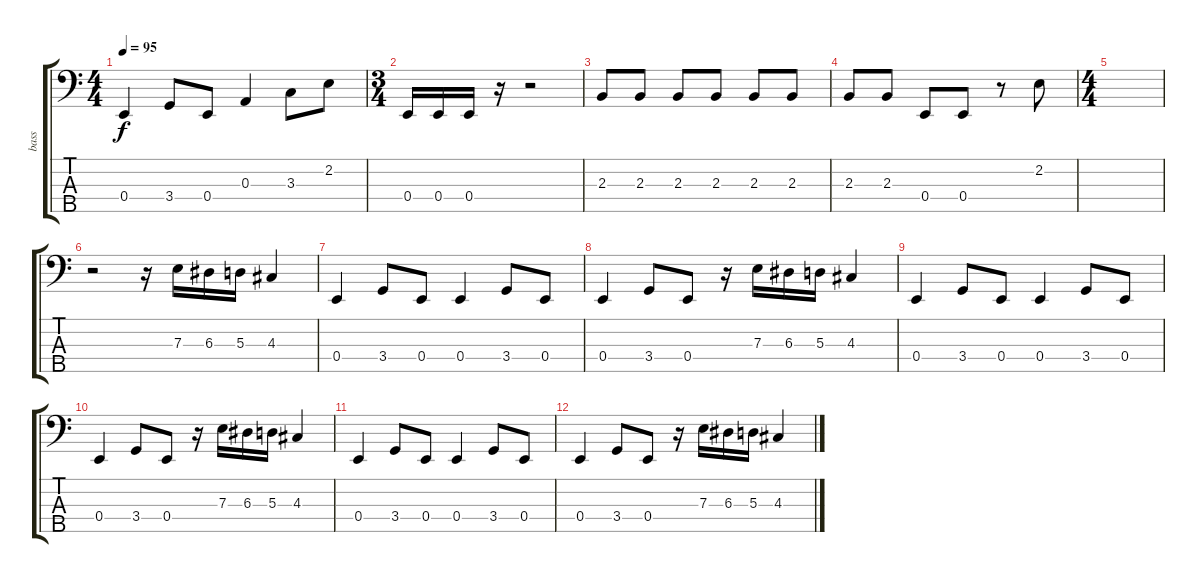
\track ("bass" "bass") {instrument slapbass2}
\staff {score tabs}
\tuning (G2 D2 A1 E1 B0) {hide}
\ts (4 4)
\tempo 95
\clef f4
\ks c
0.4.4{dy f} 3.4.8 0.4.8 0.3.4 3.3.8 2.2.8 |
\ts (3 4)
0.4.16 0.4.16 0.4.16 r.16 r.2 |
2.3.8 2.3.8 2.3.8 2.3.8 2.3.8 2.3.8 |
2.3.8 2.3.8 0.4.8 0.4.8 r.8 2.2.8 |
\ts (4 4)
|
r.2 r.16 7.3.16 6.3.16 5.3.16 4.3.4 |
0.4.4 3.4.8 0.4.8 0.4.4 3.4.8 0.4.8 |
0.4.4 3.4.8 0.4.8 r.16 7.3.16 6.3.16 5.3.16 4.3.4 |
0.4.4 3.4.8 0.4.8 0.4.4 3.4.8 0.4.8 |
0.4.4 3.4.8 0.4.8 r.16 7.3.16 6.3.16 5.3.16 4.3.4 |
0.4.4 3.4.8 0.4.8 0.4.4 3.4.8 0.4.8 |
0.4.4 3.4.8 0.4.8 r.16 7.3.16 6.3.16 5.3.16 4.3.4
